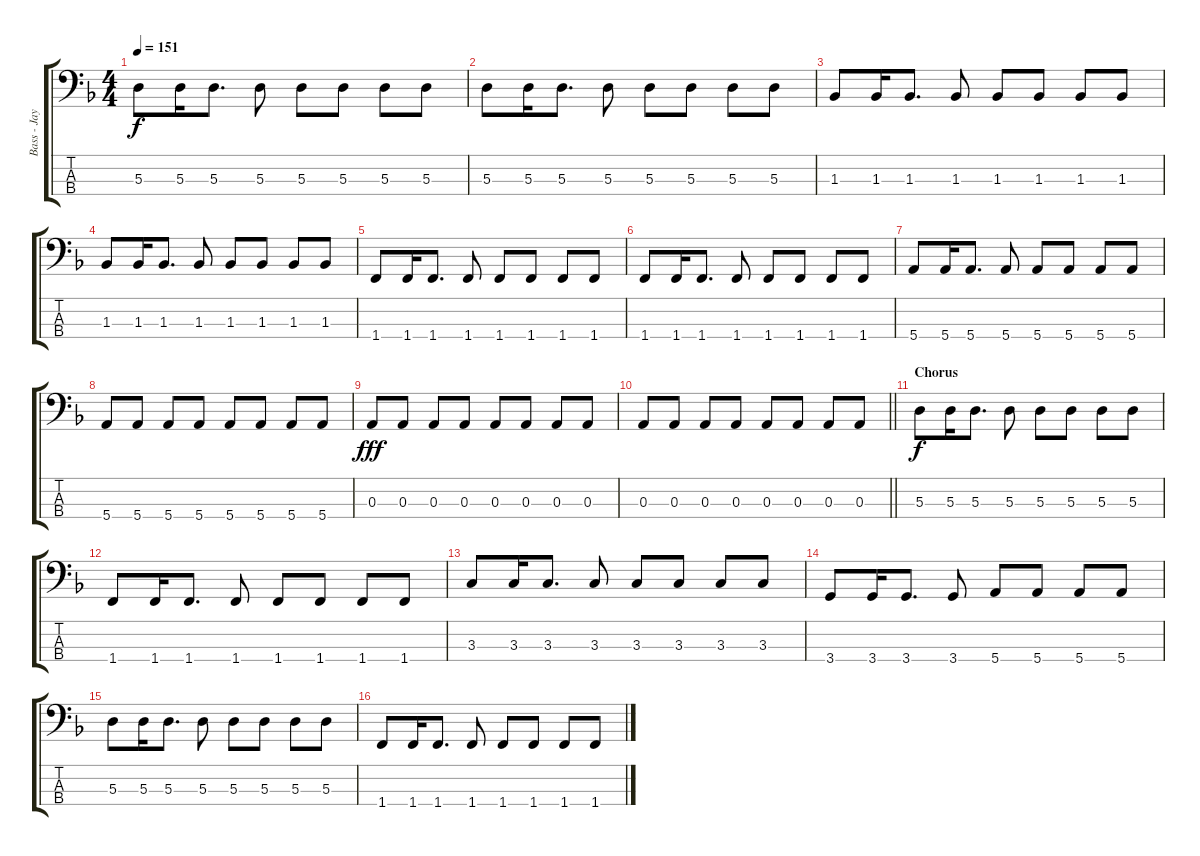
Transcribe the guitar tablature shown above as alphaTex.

\track ("Bass - Jay Bentley" "Bass - Jay") {instrument electricbasspick}
\staff {score tabs}
\tuning (G2 D2 A1 E1) {hide}
\ts (4 4)
\tempo 151
\clef f4
\ks f
5.3.8{dy f} 5.3.16 5.3.8{d} 5.3.8 5.3.8 5.3.8 5.3.8 5.3.8 |
5.3.8 5.3.16 5.3.8{d} 5.3.8 5.3.8 5.3.8 5.3.8 5.3.8 |
1.3.8 1.3.16 1.3.8{d} 1.3.8 1.3.8 1.3.8 1.3.8 1.3.8 |
1.3.8 1.3.16 1.3.8{d} 1.3.8 1.3.8 1.3.8 1.3.8 1.3.8 |
1.4.8 1.4.16 1.4.8{d} 1.4.8 1.4.8 1.4.8 1.4.8 1.4.8 |
1.4.8 1.4.16 1.4.8{d} 1.4.8 1.4.8 1.4.8 1.4.8 1.4.8 |
5.4.8 5.4.16 5.4.8{d} 5.4.8 5.4.8 5.4.8 5.4.8 5.4.8 |
5.4.8 5.4.8 5.4.8 5.4.8 5.4.8 5.4.8 5.4.8 5.4.8 |
0.3.8{dy fff} 0.3.8 0.3.8 0.3.8 0.3.8 0.3.8 0.3.8 0.3.8 |
\barLineRight lightlight
0.3.8 0.3.8 0.3.8 0.3.8 0.3.8 0.3.8 0.3.8 0.3.8 |
\section ("" "Chorus")
5.3.8{dy f} 5.3.16 5.3.8{d} 5.3.8 5.3.8 5.3.8 5.3.8 5.3.8 |
1.4.8 1.4.16 1.4.8{d} 1.4.8 1.4.8 1.4.8 1.4.8 1.4.8 |
3.3.8 3.3.16 3.3.8{d} 3.3.8 3.3.8 3.3.8 3.3.8 3.3.8 |
3.4.8 3.4.16 3.4.8{d} 3.4.8 5.4.8 5.4.8 5.4.8 5.4.8 |
5.3.8 5.3.16 5.3.8{d} 5.3.8 5.3.8 5.3.8 5.3.8 5.3.8 |
1.4.8 1.4.16 1.4.8{d} 1.4.8 1.4.8 1.4.8 1.4.8 1.4.8
